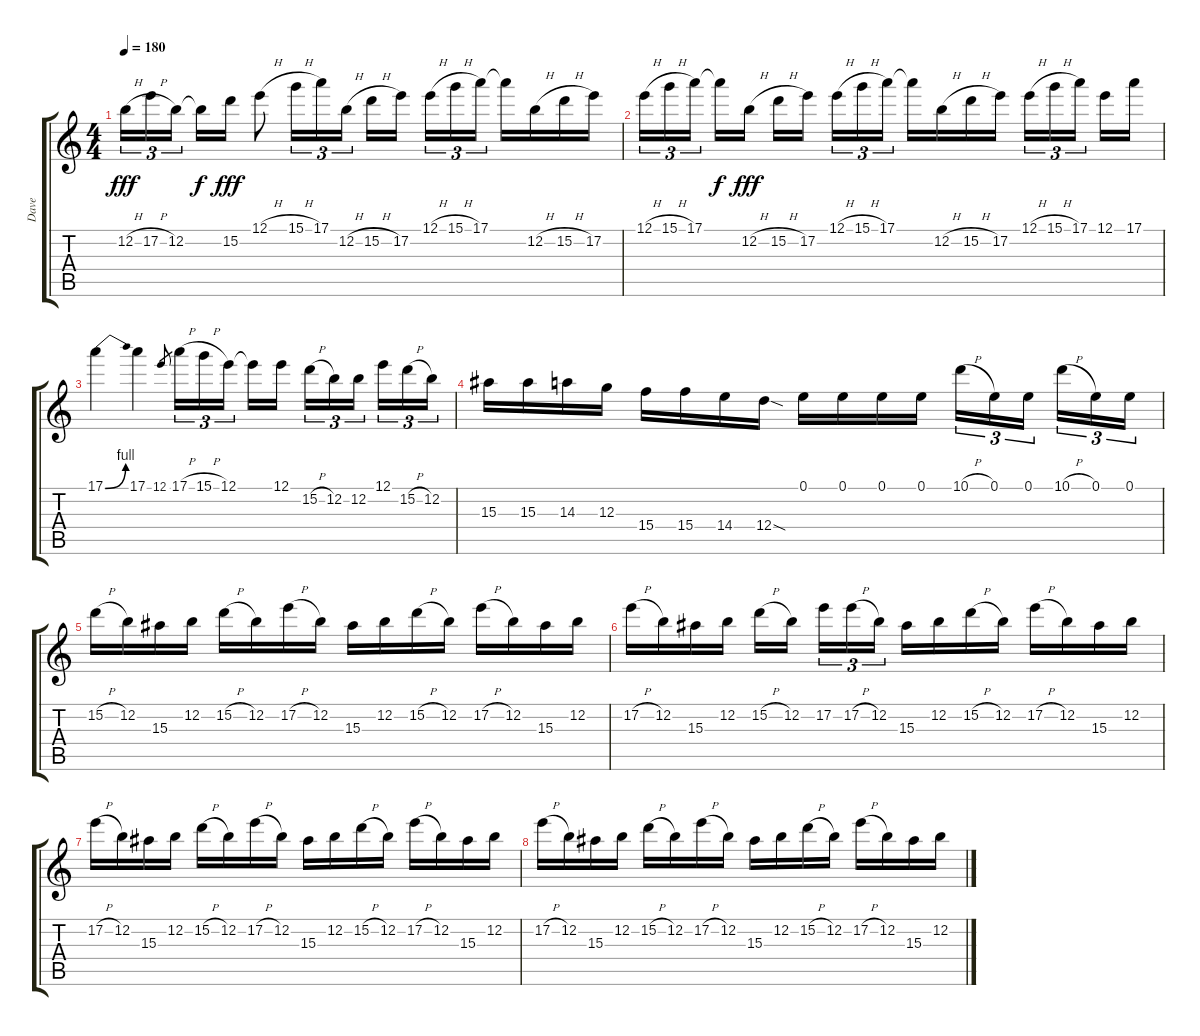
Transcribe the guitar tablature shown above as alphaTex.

\track ("Dave" "Dave") {instrument overdrivenguitar}
\staff {score tabs}
\tuning (E4 B3 G3 D3 A2 E2) {hide}
\ts (4 4)
\tempo 180
\clef g2
\ks c
12.2{h}.16{tu (3 2) dy fff} 17.2{h}.16{tu (3 2)} 12.2.16{tu (3 2) beam splitsecondary} 12.2{t}.16{dy f} 15.2.16{dy fff} 12.1{h}.8 15.1{h}.16{tu (3 2)} 17.1.16{tu (3 2)} 12.2{h}.16{tu (3 2)} 15.2{h}.16 17.2.16{beam splitsecondary} 12.1{h}.16{tu (3 2)} 15.1{h}.16{tu (3 2)} 17.1.16{tu (3 2)} 17.1{t}.16 12.2{h}.16 15.2{h}.16 17.2.16 |
12.1{h}.16{tu (3 2)} 15.1{h}.16{tu (3 2)} 17.1.16{tu (3 2) beam splitsecondary} 17.1{t}.16{dy f} 12.2{h}.16{dy fff} 15.2{h}.16 17.2.16{beam splitsecondary} 12.1{h}.16{tu (3 2)} 15.1{h}.16{tu (3 2)} 17.1.16{tu (3 2)} 17.1{t}.16 12.2{h}.16 15.2{h}.16 17.2.16 12.1{h}.16{tu (3 2)} 15.1{h}.16{tu (3 2)} 17.1.16{tu (3 2) beam splitsecondary} 12.1.16 17.1.16 |
17.1{be (bend 0 0 60 4)}.4 17.1.4 12.1.8{gr} 17.1{h}.16{tu (3 2)} 15.1{h}.16{tu (3 2)} 12.1.16{tu (3 2) beam splitsecondary} 12.1{t}.16 12.1.16 15.2{h}.16{tu (3 2)} 12.2.16{tu (3 2)} 12.2.16{tu (3 2) beam splitsecondary} 12.1.16{tu (3 2)} 15.2{h}.16{tu (3 2)} 12.2.16{tu (3 2)} |
15.3.16 15.3.16 14.3.16 12.3.16 15.4.16 15.4.16 14.4.16 12.4{sod}.16 0.1.16 0.1.16 0.1.16 0.1.16 10.1{h}.16{tu (3 2)} 0.1.16{tu (3 2)} 0.1.16{tu (3 2) beam splitsecondary} 10.1{h}.16{tu (3 2)} 0.1.16{tu (3 2)} 0.1.16{tu (3 2)} |
15.2{h}.16 12.2.16 15.3.16 12.2.16 15.2{h}.16 12.2.16 17.2{h}.16 12.2.16 15.3.16 12.2.16 15.2{h}.16 12.2.16 17.2{h}.16 12.2.16 15.3.16 12.2.16 |
17.2{h}.16 12.2.16 15.3.16 12.2.16 15.2{h}.16 12.2.16{beam splitsecondary} 17.2.16{tu (3 2)} 17.2{h}.16{tu (3 2)} 12.2.16{tu (3 2)} 15.3.16 12.2.16 15.2{h}.16 12.2.16 17.2{h}.16 12.2.16 15.3.16 12.2.16 |
17.2{h}.16 12.2.16 15.3.16 12.2.16 15.2{h}.16 12.2.16 17.2{h}.16 12.2.16 15.3.16 12.2.16 15.2{h}.16 12.2.16 17.2{h}.16 12.2.16 15.3.16 12.2.16 |
17.2{h}.16 12.2.16 15.3.16 12.2.16 15.2{h}.16 12.2.16 17.2{h}.16 12.2.16 15.3.16 12.2.16 15.2{h}.16 12.2.16 17.2{h}.16 12.2.16 15.3.16 12.2.16
